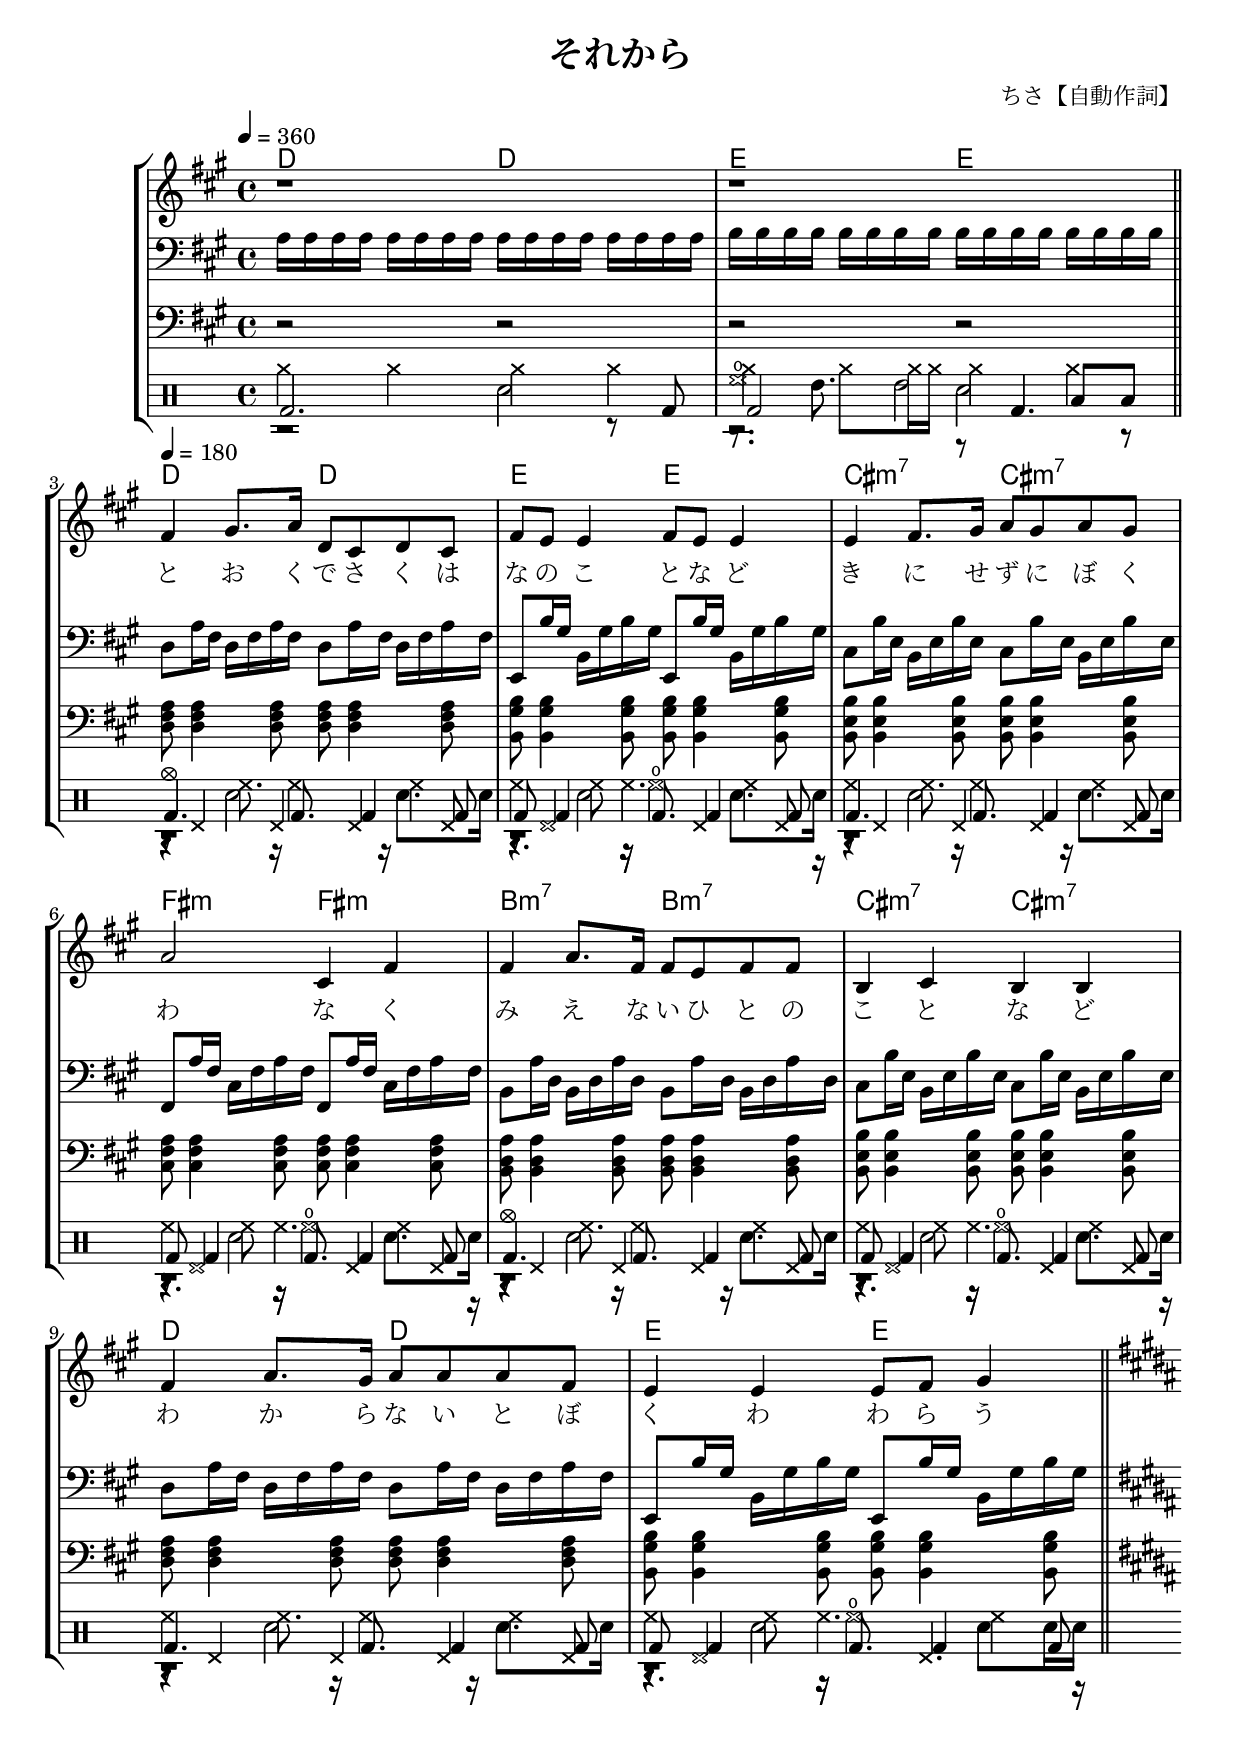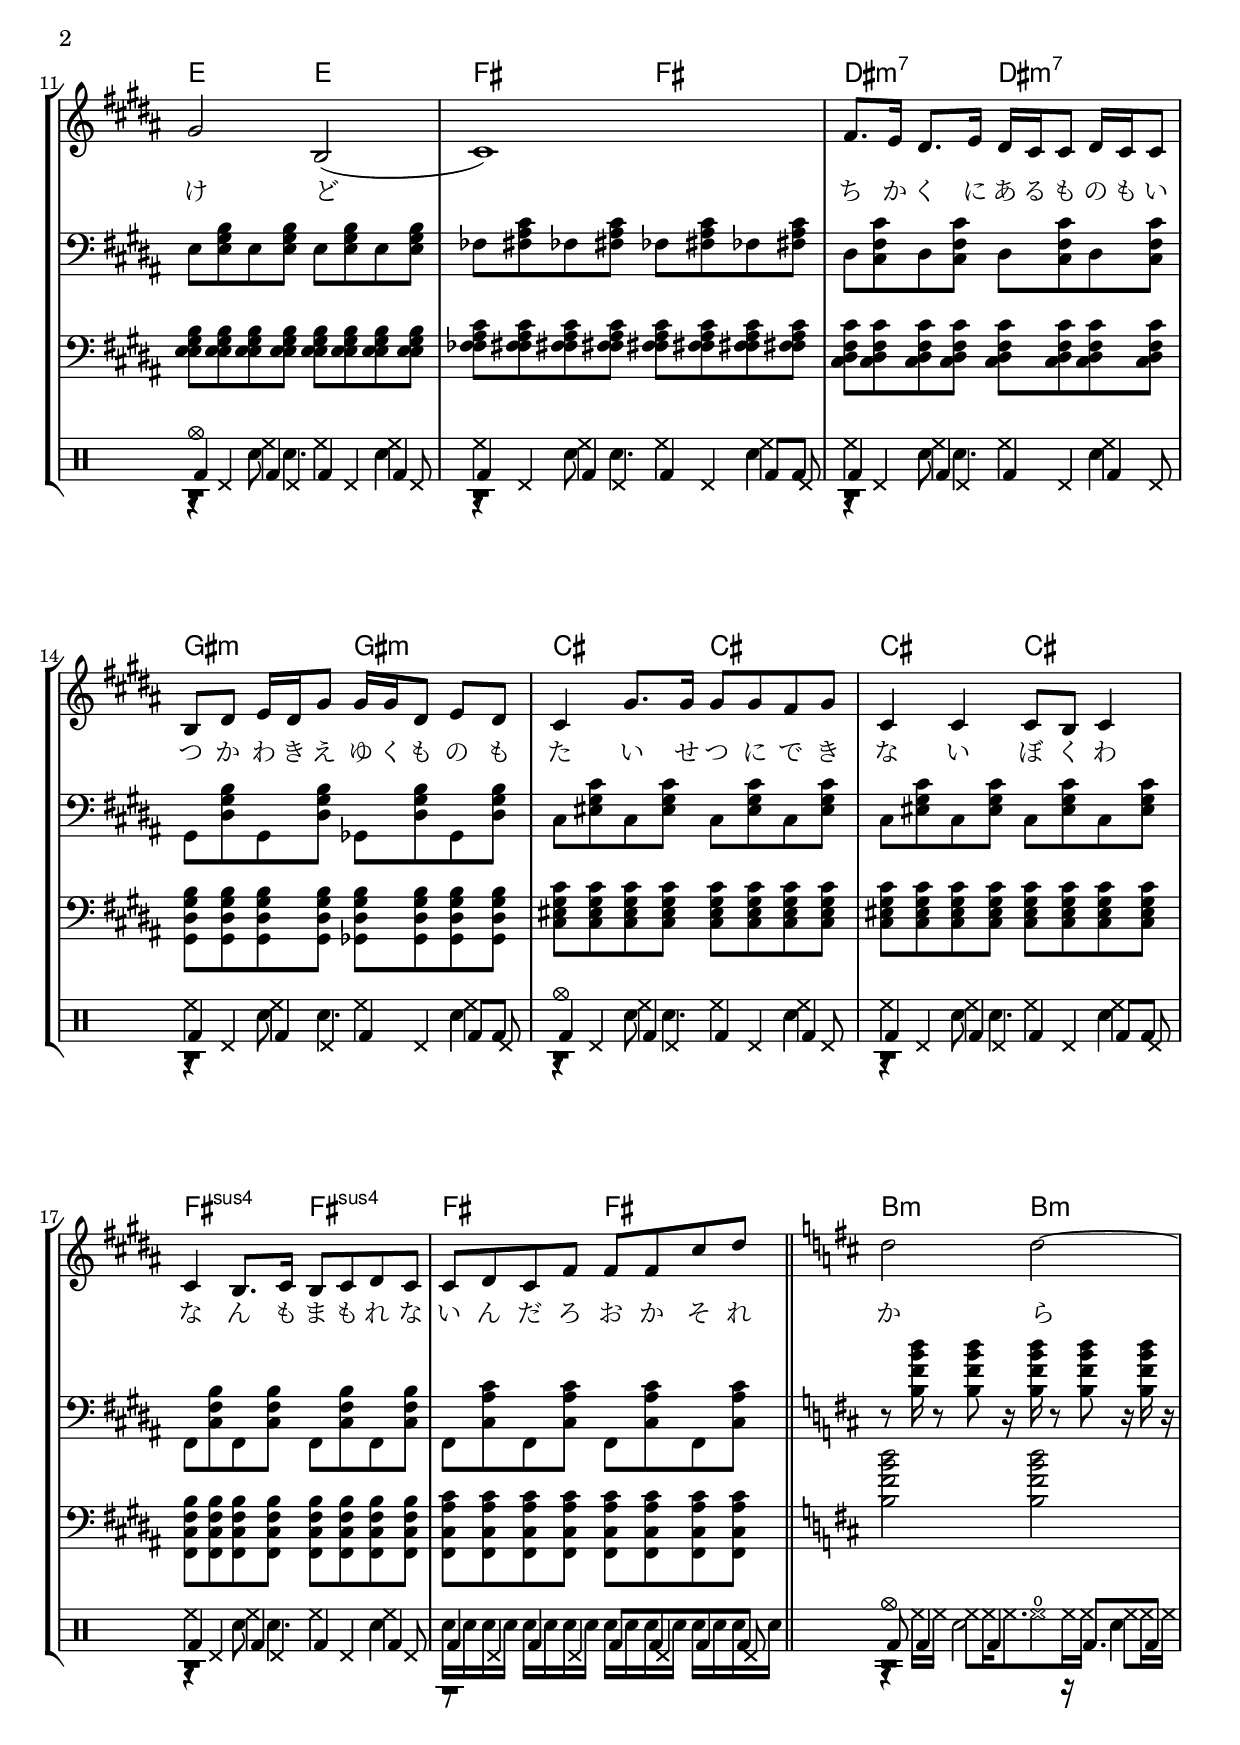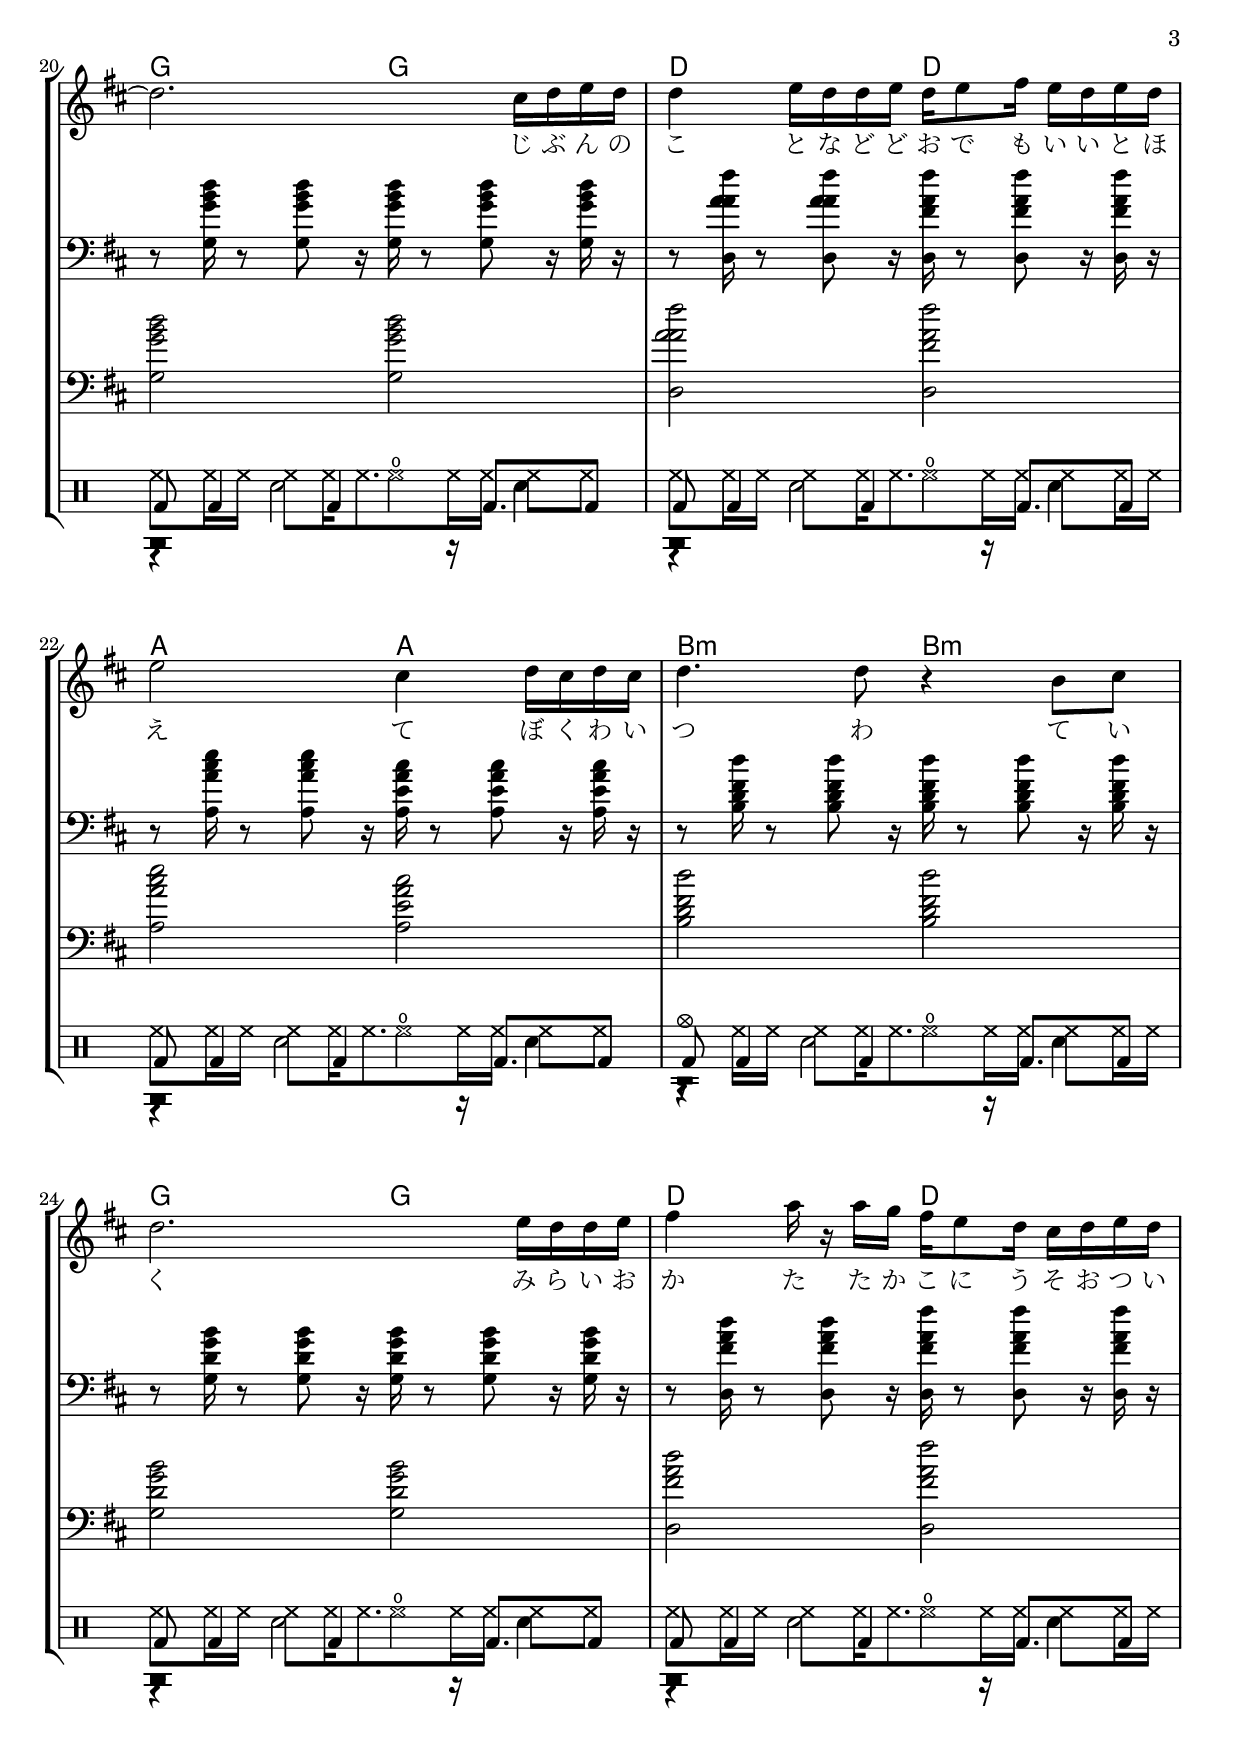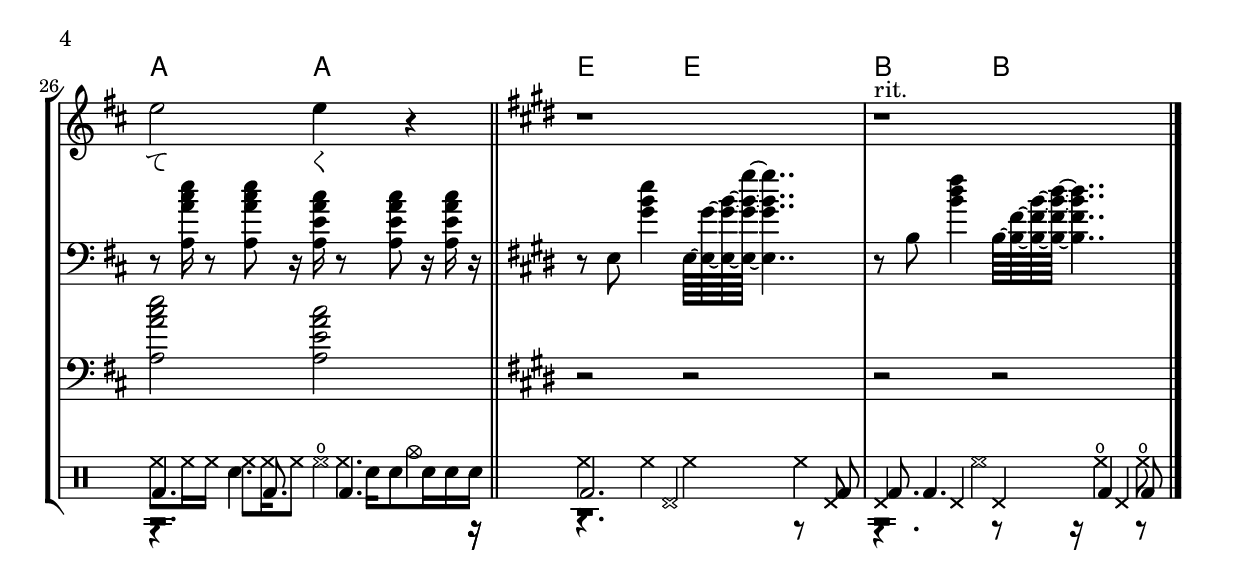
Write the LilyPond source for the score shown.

\version "2.12.1"

\header {
	title = \markup {それから}
	composer = \markup \center-column {ちさ【自動作詞】}
}

harmony = \chordmode {
	d2 d e e 

	d d e e cis:min7 cis:min7 fis:m fis:m b:min7 b:min7 cis:min7 cis:min7 d d e e 

	e e fis fis dis:min7 dis:min7 gis:m gis:m cis cis cis cis fis:sus4 fis:sus4 fis fis 

	b:m b:m g g d d a a b:m b:m g g d d a a 

	e e b b 
}

melody = {
	\key a \major
	\tempo 4 = 360
	r1 | r1   
	\set Staff.midiInstrument = #"mmi0.38"
		\tempo 4 = 180
 fis'4  gis'8.  a'16  d'8  cis'8  d'8  cis'8 
	fis'8  e'8  e'4  fis'8  e'8  e'4 
	e'4  fis'8.  gis'16  a'8  gis'8  a'8  gis'8 
	a'2  cis'4  fis'4 
	fis'4  a'8.  fis'16  fis'8  e'8  fis'8  fis'8 
	b4  cis'4  b4  b4 
	fis'4  a'8.  gis'16  a'8  a'8  a'8  fis'8 
	e'4  e'4  e'8  fis'8  gis'4
	\set Staff.midiInstrument = #"mmi0.38"
		\key b \major
 gis'2  b2 
	(cis'1) 
	fis'8.  e'16  dis'8.  e'16  dis'16  cis'16  cis'8  dis'16  cis'16  cis'8 
	b8  dis'8  e'16  dis'16  gis'8  gis'16  gis'16  dis'8  e'8  dis'8 
	cis'4  gis'8.  gis'16  gis'8  gis'8  fis'8  gis'8 
	cis'4  cis'4  cis'8  b8  cis'4 
	cis'4  b8.  cis'16  b8  cis'8  dis'8  cis'8 
	cis'8  dis'8  cis'8  fis'8  fis'8  fis'8  	\set Staff.midiInstrument = #"Lead 6 (voice)"
	cis''8  dis''8 
		\key d \major
d''2  d''2~ 
	d''2.  cis''16  d''16  e''16  d''16 
	d''4  e''16  d''16  d''16  e''16  d''16  e''8  fis''16  e''16  d''16  e''16  d''16 
	e''2  cis''4  d''16  cis''16  d''16  cis''16 
	d''4.  d''8  r4  b'8  cis''8 
	d''2.  e''16  d''16  d''16  e''16 
	fis''4  a''16  r16  a''16  g''16  fis''16  e''8  d''16  cis''16  d''16  e''16  d''16 
	e''2  e''4  	r4 	\key e \major
	r1 | r1^"rit." \bar "|."
}

words = \lyricmode {
	
	と  お  く  で  さ  く  は  な  の  こ  と  な  ど  き  に  せ  ず  に  ぼ  く  わ  な  く  み  え  な  い  ひ  と  の  こ  と  な  ど  わ  か  ら  な  い  と  ぼ  く  わ  わ  ら  う  
	け  ど  ち  か  く  に  あ  る  も  の  も  い  つ  か  わ  き  え  ゆ  く  も  の  も  た  い  せ  つ  に  で  き  な  い  ぼ  く  わ  な  ん  も  ま  も  れ  な  い  ん  だ  ろ  お  か  
	そ  れ  か  ら  じ  ぶ  ん  の  こ  と  な  ど  ど  お  で  も  い  い  と  ほ  え  て  ぼ  く  わ  い  つ  わ  て  い  く  み  ら  い  お  か  た  た  か  こ  に  う  そ  お  つ  い  て  く  
	
}

tempochange = {
	\tempo 4 = 360
	r1 | r1 \bar "||"
	\tempo 4 = 180
	r1 | r1 | r1 | r1 | r1 | r1 | r1 | r1 \bar "||"
	\tempo 4 = 180
	r1 | r1 | r1 | r1 | r1 | r1 | r1 | r1 \bar "||"
	\tempo 4 = 180
	r1 | r1 | r1 | r1 | r1 | r1 | r1 | r1 \bar "||"
	\tempo 4 = 180
	r1 | \tempo 4 = 135 r2 \tempo 4 = 120 r2 \bar "|."
}

mainacc = {
	\clef bass
	\set Staff.midiInstrument = #"Vibraphone"
	\key a \major
	\tempo 4 = 360
	a16 a16 a16 a16 a16 a16 a16 a16
	a16 a16 a16 a16 a16 a16 a16 a16
	b16 b16 b16 b16 b16 b16 b16 b16
	b16 b16 b16 b16 b16 b16 b16 b16
	\bar "||"

	\set Staff.midiInstrument = #"Bright Acoustic"
	\tempo 4 = 180
	d8 a16 fis16   d16 fis16 a16 fis16
	d8 a16 fis16   d16 fis16 a16 fis16
	e,8 b16 gis16   b,16 gis16 b16 gis16
	e,8 b16 gis16   b,16 gis16 b16 gis16
	cis8 b16 e16   b,16 e16 b16 e16
	cis8 b16 e16   b,16 e16 b16 e16
	fis,8 a16 fis16   cis16 fis16 a16 fis16
	fis,8 a16 fis16   cis16 fis16 a16 fis16
	b,8 a16 d16   b,16 d16 a16 d16
	b,8 a16 d16   b,16 d16 a16 d16
	cis8 b16 e16   b,16 e16 b16 e16
	cis8 b16 e16   b,16 e16 b16 e16
	d8 a16 fis16   d16 fis16 a16 fis16
	d8 a16 fis16   d16 fis16 a16 fis16
	e,8 b16 gis16   b,16 gis16 b16 gis16
	e,8 b16 gis16   b,16 gis16 b16 gis16
	\bar "||"

	\set Staff.midiInstrument = #"Bright Acoustic"
	\key b \major
	e8 <e gis b> e <e gis b>
	e8 <e gis b> e <e gis b>
	fes8 <fis ais cis'> fes <fis ais cis'>
	fes8 <fis ais cis'> fes <fis ais cis'>
	dis8 <cis fis cis'> dis <cis fis cis'>
	dis8 <cis fis cis'> dis <cis fis cis'>
	gis,8 <dis gis b> gis, <dis gis b>
	ges,8 <dis gis b> ges, <dis gis b>
	cis8 <eis gis cis'> cis <eis gis cis'>
	cis8 <eis gis cis'> cis <eis gis cis'>
	cis8 <eis gis cis'> cis <eis gis cis'>
	cis8 <eis gis cis'> cis <eis gis cis'>
	fis,8 <cis fis b> fis, <cis fis b>
	fis,8 <cis fis b> fis, <cis fis b>
	fis,8 <cis ais cis'> fis, <cis ais cis'>
	fis,8 <cis ais cis'> fis, <cis ais cis'>
	\bar "||"

	\set Staff.midiInstrument = #"Bright Acoustic"
	\key d \major
	r8 <b fis' b' d''>16 r8 <b fis' b' d''>8 r16
	<b fis' b' d''>16 r8      <b fis' b' d''>8 r16 <b fis' b' d''>16 r16
	r8 <g g' b' d''>16 r8 <g g' b' d''>8 r16
	<g g' b' d''>16 r8      <g g' b' d''>8 r16 <g g' b' d''>16 r16
	r8 <d a' a' fis''>16 r8 <d a' a' fis''>8 r16
	<d fis' a' fis''>16 r8      <d fis' a' fis''>8 r16 <d fis' a' fis''>16 r16
	r8 <a a' cis'' e''>16 r8 <a a' cis'' e''>8 r16
	<a e' a' cis''>16 r8      <a e' a' cis''>8 r16 <a e' a' cis''>16 r16
	r8 <b d' fis' d''>16 r8 <b d' fis' d''>8 r16
	<b d' fis' d''>16 r8      <b d' fis' d''>8 r16 <b d' fis' d''>16 r16
	r8 <g d' g' b'>16 r8 <g d' g' b'>8 r16
	<g d' g' b'>16 r8      <g d' g' b'>8 r16 <g d' g' b'>16 r16
	r8 <d fis' a' d''>16 r8 <d fis' a' d''>8 r16
	<d fis' a' fis''>16 r8      <d fis' a' fis''>8 r16 <d fis' a' fis''>16 r16
	r8 <a a' cis'' e''>16 r8 <a a' cis'' e''>8 r16
	<a e' a' cis''>16 r8      <a e' a' cis''>8 r16 <a e' a' cis''>16 r16
	\bar "||"

	\set Staff.midiInstrument = #"String Ensemble 2"
	\key e \major
	r8 e8 <gis' b' e''>4
	e64~ <e~ gis'~> <e~ gis'~ b'~> <e gis' b' gis''>~ <e gis' b' gis''>4..
	r8 b8 <b' dis'' fis''>4
	b64~ <b~ fis'~> <b~ fis'~ b'~> <b fis' b' dis''>~ <b fis' b' dis''>4..
	\bar "|."
}

subacc = {
	\clef bass
	\set Staff.midiInstrument = #"Electric Grand"
	\key a \major
	\tempo 4 = 360
	r2
	r2
	r2
	r2
	\bar "||"

	\set Staff.midiInstrument = #"Acoustic Guitar (steel)"
	\tempo 4 = 180
	<d fis a>8 <d fis a>4 <d fis a>8
	<d fis a>8 <d fis a>4 <d fis a>8
	<b, gis b>8 <b, gis b>4 <b, gis b>8
	<b, gis b>8 <b, gis b>4 <b, gis b>8
	<b, e b>8 <b, e b>4 <b, e b>8
	<b, e b>8 <b, e b>4 <b, e b>8
	<cis fis a>8 <cis fis a>4 <cis fis a>8
	<cis fis a>8 <cis fis a>4 <cis fis a>8
	<b, d a>8 <b, d a>4 <b, d a>8
	<b, d a>8 <b, d a>4 <b, d a>8
	<b, e b>8 <b, e b>4 <b, e b>8
	<b, e b>8 <b, e b>4 <b, e b>8
	<d fis a>8 <d fis a>4 <d fis a>8
	<d fis a>8 <d fis a>4 <d fis a>8
	<b, gis b>8 <b, gis b>4 <b, gis b>8
	<b, gis b>8 <b, gis b>4 <b, gis b>8
	\bar "||"

	\set Staff.midiInstrument = #"Acoustic Guitar (steel)"
	\key b \major
	<e e gis b>8 <e e gis b>8 <e e gis b>8 <e e gis b>8
	<e e gis b>8 <e e gis b>8 <e e gis b>8 <e e gis b>8
	<fes fis ais cis'>8 <fes fis ais cis'>8 <fes fis ais cis'>8 <fes fis ais cis'>8
	<fes fis ais cis'>8 <fes fis ais cis'>8 <fes fis ais cis'>8 <fes fis ais cis'>8
	<dis cis fis cis'>8 <dis cis fis cis'>8 <dis cis fis cis'>8 <dis cis fis cis'>8
	<dis cis fis cis'>8 <dis cis fis cis'>8 <dis cis fis cis'>8 <dis cis fis cis'>8
	<gis, dis gis b>8 <gis, dis gis b>8 <gis, dis gis b>8 <gis, dis gis b>8
	<ges, dis gis b>8 <ges, dis gis b>8 <ges, dis gis b>8 <ges, dis gis b>8
	<cis eis gis cis'>8 <cis eis gis cis'>8 <cis eis gis cis'>8 <cis eis gis cis'>8
	<cis eis gis cis'>8 <cis eis gis cis'>8 <cis eis gis cis'>8 <cis eis gis cis'>8
	<cis eis gis cis'>8 <cis eis gis cis'>8 <cis eis gis cis'>8 <cis eis gis cis'>8
	<cis eis gis cis'>8 <cis eis gis cis'>8 <cis eis gis cis'>8 <cis eis gis cis'>8
	<fis, cis fis b>8 <fis, cis fis b>8 <fis, cis fis b>8 <fis, cis fis b>8
	<fis, cis fis b>8 <fis, cis fis b>8 <fis, cis fis b>8 <fis, cis fis b>8
	<fis, cis ais cis'>8 <fis, cis ais cis'>8 <fis, cis ais cis'>8 <fis, cis ais cis'>8
	<fis, cis ais cis'>8 <fis, cis ais cis'>8 <fis, cis ais cis'>8 <fis, cis ais cis'>8
	\bar "||"

	\set Staff.midiInstrument = #"Electric Bass (pick)"
	\key d \major
	<b fis' b' d''>2
	<b fis' b' d''>2
	<g g' b' d''>2
	<g g' b' d''>2
	<d a' a' fis''>2
	<d fis' a' fis''>2
	<a a' cis'' e''>2
	<a e' a' cis''>2
	<b d' fis' d''>2
	<b d' fis' d''>2
	<g d' g' b'>2
	<g d' g' b'>2
	<d fis' a' d''>2
	<d fis' a' fis''>2
	<a a' cis'' e''>2
	<a e' a' cis''>2
	\bar "||"

	\set Staff.midiInstrument = #"Acoustic grand"
	\key e \major
	r2
	r2
	r2
	r2
	\bar "|."
}

percA = {
	\drummode {
	cymr4 cymr4 cymr4 cymr4  |cymr4 cymr8 cymr16 cymr16 cymr4 cymr4  \bar "||"
	r4 hh8. hh4 r16 hh4  |hh4 hh8 hh4. hh4  |hh4 hh8. hh4 r16 hh4  |hh4 hh8 hh4. hh4  |r4 hh8. hh4 r16 hh4  |hh4 hh8 hh4. hh4  |hh4 hh8. hh4 r16 hh4  |hh4 hh8 hh4. hh4  \bar "||"
	r4 hh4 hh4 hh4  |hh4 hh4 hh4 hh4  |hh4 hh4 hh4 hh4  |hh4 hh4 hh4 hh4  |r4 hh4 hh4 hh4  |hh4 hh4 hh4 hh4  |hh4 hh4 hh4 hh4  |r1  \bar "||"
	r2 hho2  |r2 hho2  |r2 hho2  |r2 hho2  |r2 hho2  |r2 hho2  |r2 hho2  |r2 hho2  \bar "||"
	r1  |r2 r8 hho4 hho8  \bar "|."
	}
}

percB = {
	\drummode {
	r2 sn2  |r2 sn2  \bar "||"
	r8 hhp4 hhp4 hhp4 hhp8  |r8 hhp2 hhp4 hhp8  |r8 hhp4 hhp4 hhp4 hhp8  |r8 hhp2 hhp4 hhp8  |r8 hhp4 hhp4 hhp4 hhp8  |r8 hhp2 hhp4 hhp8  |r8 hhp4 hhp4 hhp4 hhp8  |r8 hhp2 hhp4.  \bar "||"
	r4 sn8 sn4. sn4  |r4 sn8 sn4. sn4  |r4 sn8 sn4. sn4  |r4 sn8 sn4. sn4  |r4 sn8 sn4. sn4  |r4 sn8 sn4. sn4  |r4 sn8 sn4. sn4  |sn16 sn16 sn16 sn16 sn16 sn16 sn16 sn16 sn16 sn16 sn16 sn16 sn16 sn16 sn16 sn16  \bar "||"
	r8 hh16 hh16 hh8 hh16 hh8. hh16 hh16 hh8 hh16 hh16  |hh8 hh16 hh16 hh8 hh16 hh8. hh16 hh16 hh8 hh8  |hh8 hh16 hh16 hh8 hh16 hh8. hh16 hh16 hh8 hh16 hh16  |hh8 hh16 hh16 hh8 hh16 hh8. hh16 hh16 hh8 hh8  |r8 hh16 hh16 hh8 hh16 hh8. hh16 hh16 hh8 hh16 hh16  |hh8 hh16 hh16 hh8 hh16 hh8. hh16 hh16 hh8 hh8  |hh8 hh16 hh16 hh8 hh16 hh8. hh16 hh16 hh8 hh16 hh16  |hh8 hh16 hh16 hh8 hh16 hh8 hh4. r16  \bar "||"
	r4. hhp2 hhp8  |hhp4 hhp4 hhp4 hhp4  \bar "|."
	}
}

percC = {
	\drummode {
	bd2. r8 bd8  |bd2 r8 bd4.  \bar "||"
	r4 sn2 sn8. sn16  |r4 sn2 sn8. sn16  |r4 sn2 sn8. sn16  |r4 sn2 sn8. sn16  |r4 sn2 sn8. sn16  |r4 sn2 sn8. sn16  |r4 sn2 sn8. sn16  |r4 sn2 sn8 sn16 sn16  \bar "||"
	bd4 bd4 bd4 bd4  |bd4 bd4 bd4 bd8 bd8  |bd4 bd4 bd4 bd4  |bd4 bd4 bd4 bd8 bd8  |bd4 bd4 bd4 bd4  |bd4 bd4 bd4 bd8 bd8  |bd4 bd4 bd4 bd4  |bd4 bd4 bd8 bd8 bd8 bd8  \bar "||"
	r4 sn2 sn4  |r4 sn2 sn4  |r4 sn2 sn4  |r4 sn2 sn4  |r4 sn2 sn4  |r4 sn2 sn4  |r4 sn2 sn4  |r4 sn4. sn16 sn8 sn16 sn16 sn16  \bar "||"
	hh4 hh4 hh4 hh4  |r4. hh2 r8  \bar "|."
	}
}

percD = {
	\drummode {
	r1 |r8. tommh8. tommh2 r8  \bar "||"
	bd4. r16 bd8. bd4 bd8  |bd8 bd4 r16 bd8. bd4 bd8  |bd4. r16 bd8. bd4 bd8  |bd8 bd4 r16 bd8. bd4 bd8  |bd4. r16 bd8. bd4 bd8  |bd8 bd4 r16 bd8. bd4 bd8  |bd4. r16 bd8. bd4 bd8  |bd8 bd4 r16 bd8. bd4 bd8  \bar "||"
	r8 hhp4 hhp4 hhp4 hhp8  |r8 hhp4 hhp4 hhp4 hhp8  |r8 hhp4 hhp4 hhp4 hhp8  |r8 hhp4 hhp4 hhp4 hhp8  |r8 hhp4 hhp4 hhp4 hhp8  |r8 hhp4 hhp4 hhp4 hhp8  |r8 hhp4 hhp4 hhp4 hhp8  |r8 hhp4 hhp4 hhp4 hhp8  \bar "||"
	bd8 bd4 bd4 r16 bd8. bd8  |bd8 bd4 bd4 r16 bd8. bd8  |bd8 bd4 bd4 r16 bd8. bd8  |bd8 bd4 bd4 r16 bd8. bd8  |bd8 bd4 bd4 r16 bd8. bd8  |bd8 bd4 bd4 r16 bd8. bd8  |bd8 bd4 bd4 r16 bd8. bd8  |bd4. bd8. bd4. r16  \bar "||"
	bd2. r8 bd8  |bd8. bd4. r16 bd4 bd8  \bar "|."
	}
}

percE = {
	\drummode {
	r1 |r2. toml8 toml8  \bar "||"
	r1  |r4. r16 hho2 r16  |r1  |r4. r16 hho2 r16  |r1  |r4. r16 hho2 r16  |r1  |r4. r16 hho2 r16  \bar "||"
	cymc1  |r1 |r1 |r1 |cymc1  |r1 |r1 |r1 \bar "||"
	cymc1  |r1 |r1 |r1 |cymc1  |r1 |r1 |r2. cymc4  \bar "||"
	r1 | r1 \bar "|."
	}
}

percF = {
	\drummode {
	r1 |hho1  \bar "||"
	cymc1  |r1 |r1 |r1 |cymc1  |r1 |r1 |r1 \bar "||"
	r1 | r1 | r1 | r1 | r1 | r1 | r1 | r1 \bar "||"
	r1 | r1 | r1 | r1 | r1 | r1 | r1 | r1 \bar "||"
	r1 | r1 \bar "|."
	}
}

\score {
	<<
		\new StaffGroup <<
			\new ChordNames {\harmony}
			\new Voice = "melody" {\melody}
			\new Lyrics \lyricsto "melody" \words
			\new Staff = "mainacc" {\mainacc}
			\new Staff = "subacc" {\subacc}
			\new DrumStaff <<
				\new DrumVoice {\percA}
				\new DrumVoice {\percB}
				\new DrumVoice {\percC}
				\new DrumVoice {\percD}
				\new DrumVoice {\percE}
				\new DrumVoice {\percF}
			>>
		>>
	>>
	\layout { }
}
